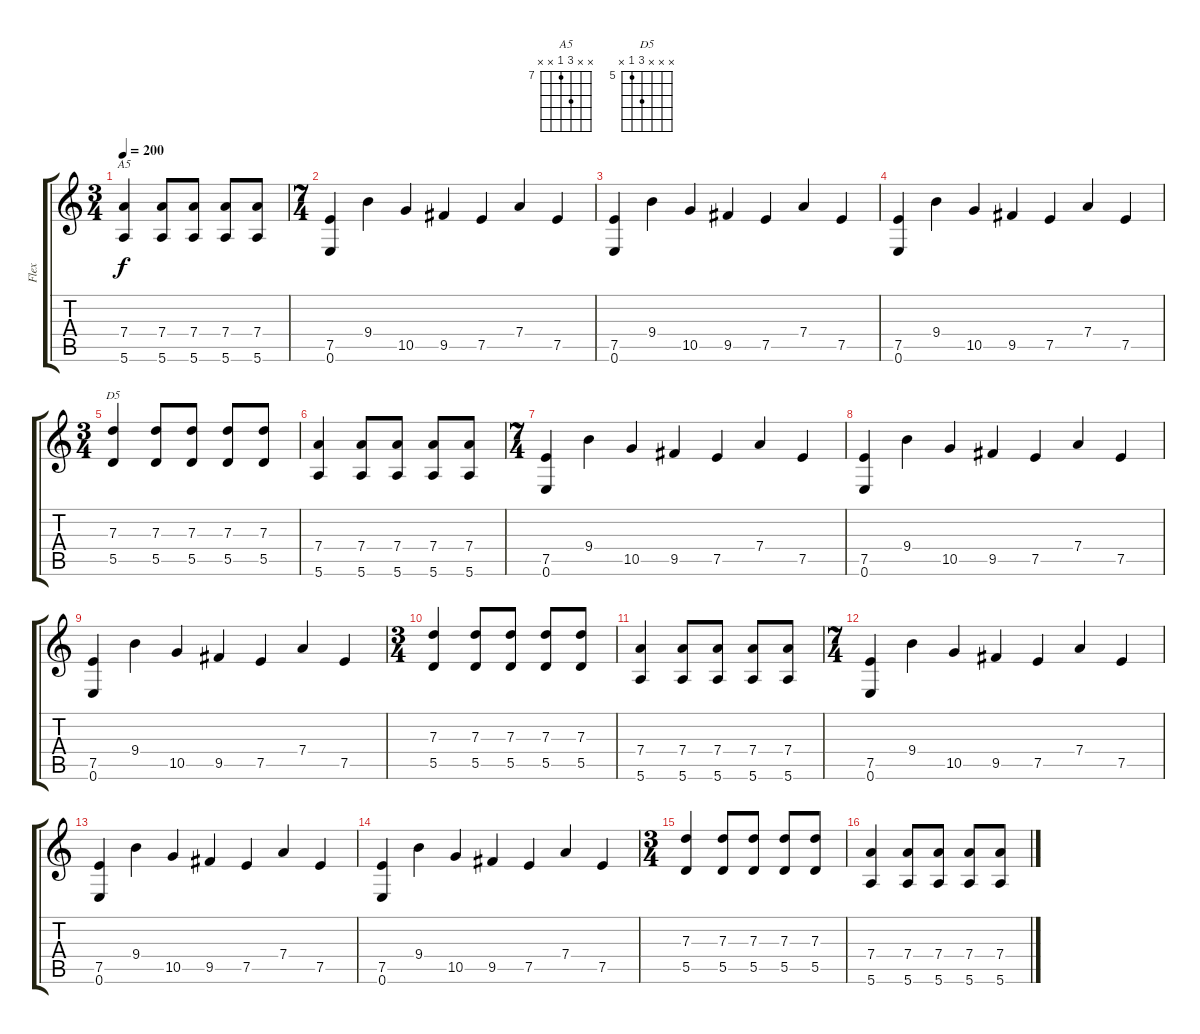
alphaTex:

\track ("Flex" "Flex") {instrument distortionguitar}
\staff {score tabs}
\tuning (E4 B3 G3 D3 A2 E2) {hide}
\chord ("A5" x x 9 7 x x) {firstfret 7}
\chord ("D5" x x x 7 5 x) {firstfret 5}
\ts (3 4)
\tempo 200
\clef g2
\ks c
(7.4 5.6).4{ch "A5" dy f} (7.4 5.6).8 (7.4 5.6).8 (7.4 5.6).8 (7.4 5.6).8 |
\ts (7 4)
(7.5 0.6).4 9.4.4 10.5.4 9.5.4 7.5.4 7.4.4 7.5.4 |
(7.5 0.6).4 9.4.4 10.5.4 9.5.4 7.5.4 7.4.4 7.5.4 |
(7.5 0.6).4 9.4.4 10.5.4 9.5.4 7.5.4 7.4.4 7.5.4 |
\ts (3 4)
(7.3 5.5).4{ch "D5"} (7.3 5.5).8 (7.3 5.5).8 (7.3 5.5).8 (7.3 5.5).8 |
(7.4 5.6).4 (7.4 5.6).8 (7.4 5.6).8 (7.4 5.6).8 (7.4 5.6).8 |
\ts (7 4)
(7.5 0.6).4 9.4.4 10.5.4 9.5.4 7.5.4 7.4.4 7.5.4 |
(7.5 0.6).4 9.4.4 10.5.4 9.5.4 7.5.4 7.4.4 7.5.4 |
(7.5 0.6).4 9.4.4 10.5.4 9.5.4 7.5.4 7.4.4 7.5.4 |
\ts (3 4)
(7.3 5.5).4 (7.3 5.5).8 (7.3 5.5).8 (7.3 5.5).8 (7.3 5.5).8 |
(7.4 5.6).4 (7.4 5.6).8 (7.4 5.6).8 (7.4 5.6).8 (7.4 5.6).8 |
\ts (7 4)
(7.5 0.6).4 9.4.4 10.5.4 9.5.4 7.5.4 7.4.4 7.5.4 |
(7.5 0.6).4 9.4.4 10.5.4 9.5.4 7.5.4 7.4.4 7.5.4 |
(7.5 0.6).4 9.4.4 10.5.4 9.5.4 7.5.4 7.4.4 7.5.4 |
\ts (3 4)
(7.3 5.5).4 (7.3 5.5).8 (7.3 5.5).8 (7.3 5.5).8 (7.3 5.5).8 |
(7.4 5.6).4 (7.4 5.6).8 (7.4 5.6).8 (7.4 5.6).8 (7.4 5.6).8
